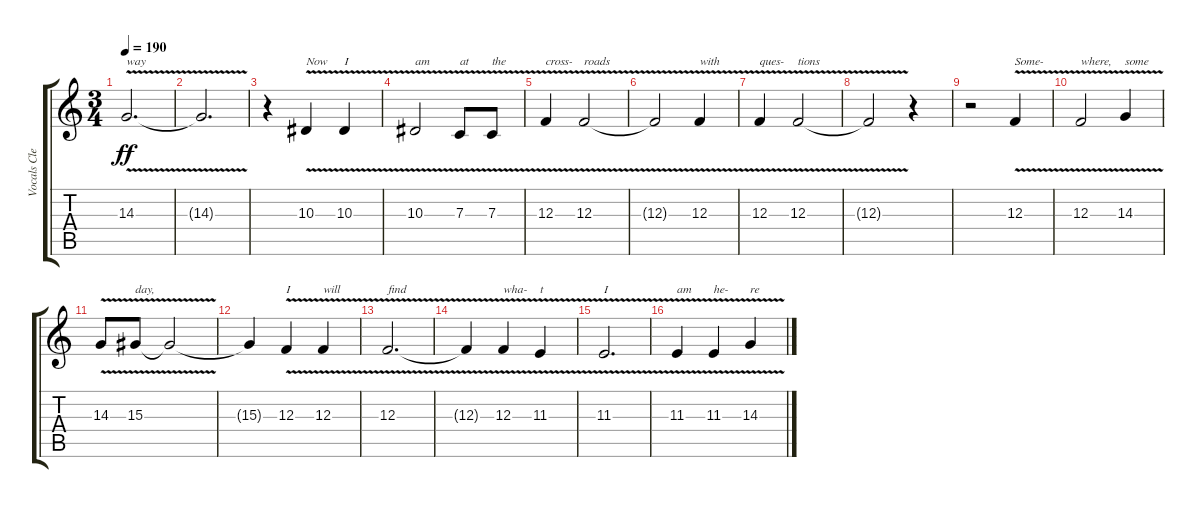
\track ("Vocals Clean (Jari)" "Vocals Cle") {instrument altosax}
\staff {score tabs}
\tuning (D4 A3 F3 C3 G2 C2) {hide}
\ts (3 4)
\tempo 190
\clef g2
\ks c
14.3{v}.2{d txt "way" dy ff} |
14.3{t}.2{d} |
r.4 10.3{v}.4{txt "Now"} 10.3{v}.4{txt "I"} |
10.3{v}.2{txt "am"} 7.3{v}.8{txt "at"} 7.3{v}.8{txt "the"} |
12.3{v}.4{txt "cross-"} 12.3{v}.2{txt "roads"} |
12.3{t}.2 12.3{v}.4{txt "with"} |
12.3{v}.4{txt "ques-"} 12.3{v}.2{txt "tions"} |
12.3{t}.2 r.4 |
r.2 12.3{v}.4{txt "Some-"} |
12.3{v}.2{txt "where,"} 14.3{v}.4{txt "some"} |
14.3{v}.8 15.3{v}.8{txt "day,"} 15.3{t}.2 |
15.3{t}.4 12.3{v}.4{txt "I"} 12.3{v}.4{txt "will"} |
12.3{v}.2{d txt "find"} |
12.3{t}.4 12.3{v}.4{txt "wha-"} 11.3{v}.4{txt "t"} |
11.3{v}.2{d txt "I"} |
11.3{v}.4{txt "am"} 11.3{v}.4{txt "he-"} 14.3{v}.4{txt "re"}
